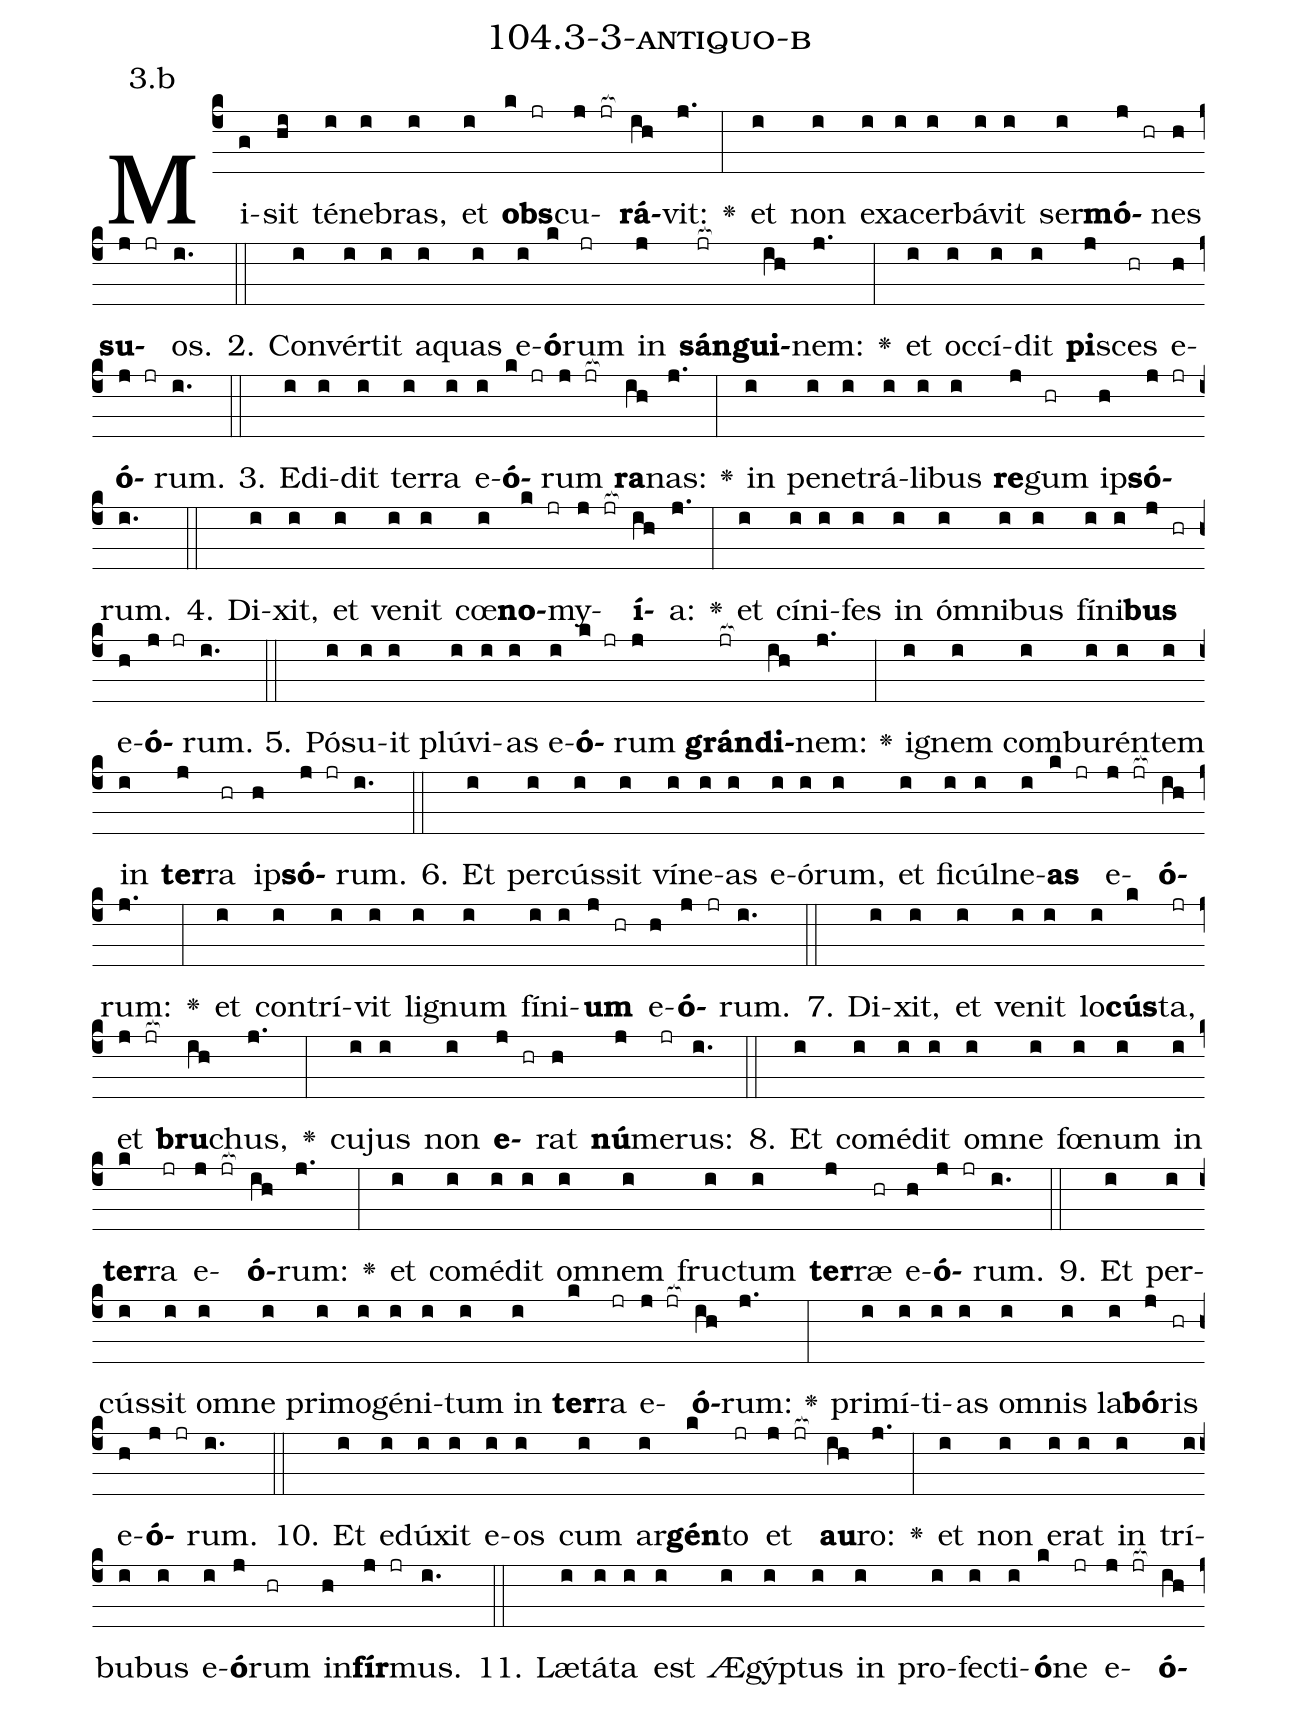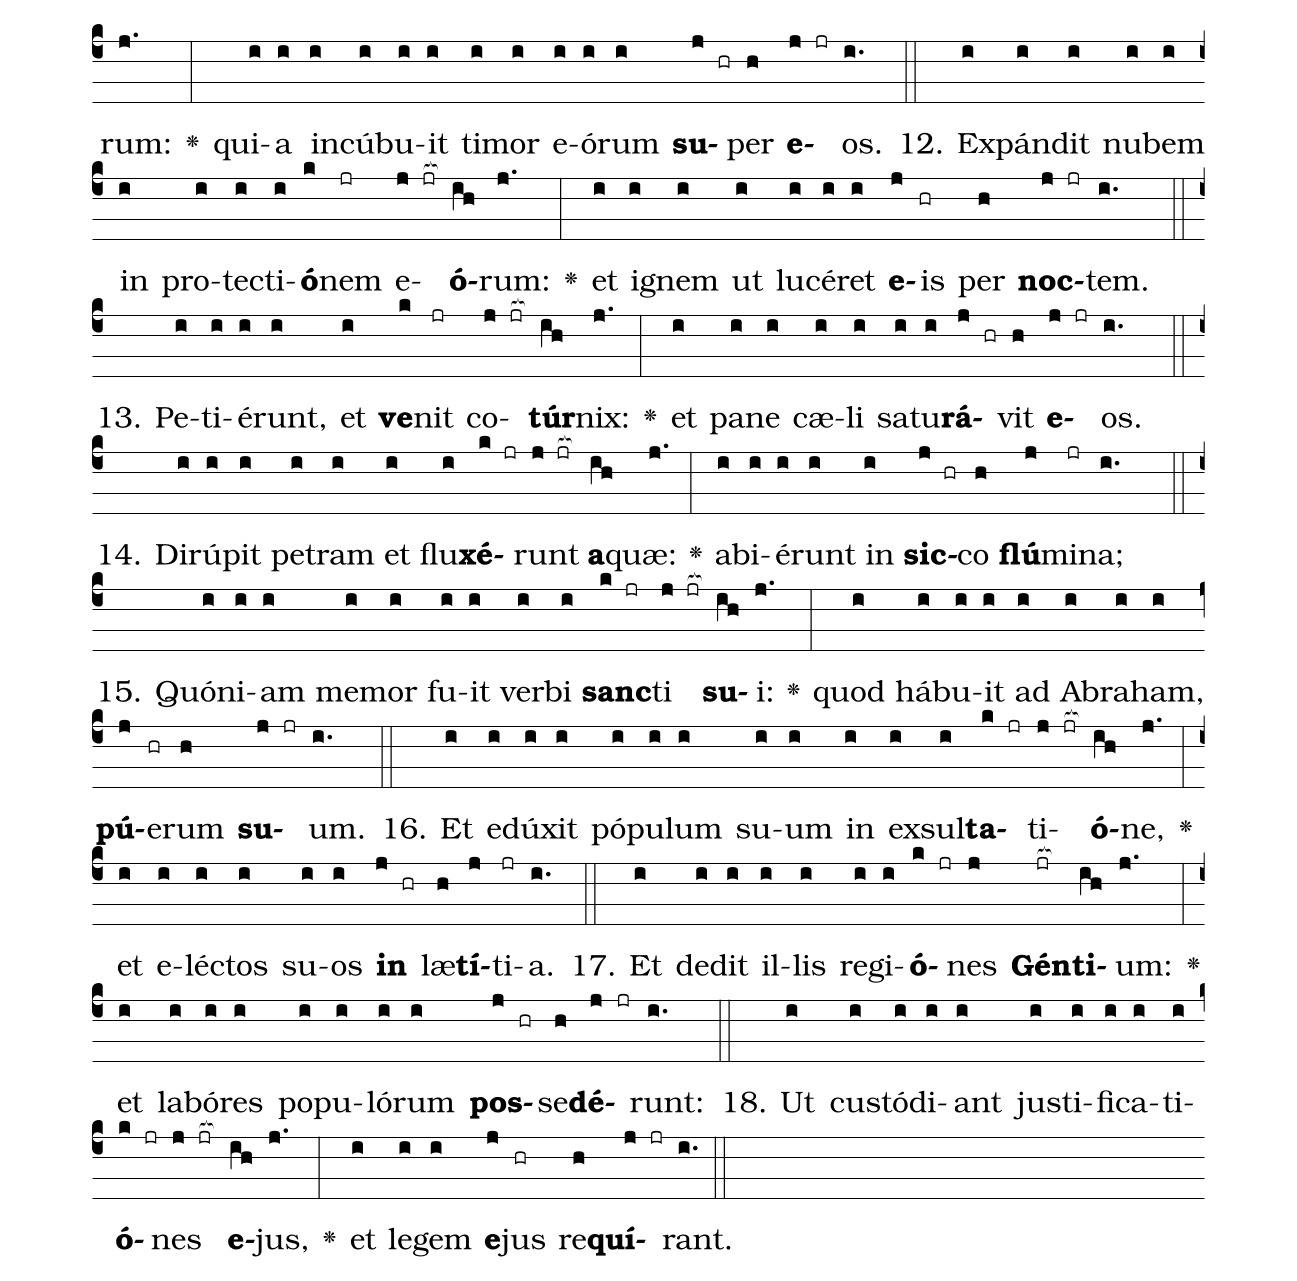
name: 104.3-3-antiquo-b;
annotation: 3.b;
%%
(c4)Mi(g)sit(hi) té(i)ne(i)bras,(i) et(i) <b>obs</b>(k jr)cu(j jr[ocb:1{])<b>rá</b>(ih[ocb:0}])vit:(j.) <v>\greheightstar</v>(:) et(i) non(i) ex(i)a(i)cer(i)bá(i)vit(i) ser(i)<b>mó</b>(j hr)nes(h) <b>su</b>(j jr)os.(i.) (::)
2. Con(i)vér(i)tit(i) a(i)quas(i) e(i)<b>ó</b>(k)rum(jr) in(j) <b>sán</b>(jr[ocb:1{])<b>gui</b>(ih[ocb:0}])nem:(j.) <v>\greheightstar</v>(:) et(i) oc(i)cí(i)dit(i) <b>pi</b>(j)sces(hr) e(h)<b>ó</b>(j jr)rum.(i.) (::)
3. E(i)di(i)dit(i) ter(i)ra(i) e(i)<b>ó</b>(k jr)rum(j jr[ocb:1{]) <b>ra</b>(ih[ocb:0}])nas:(j.) <v>\greheightstar</v>(:) in(i) pe(i)ne(i)trá(i)li(i)bus(i) <b>re</b>(j)gum(hr) ip(h)<b>só</b>(j jr)rum.(i.) (::)
4. Di(i)xit,(i) et(i) ve(i)nit(i) cœ(i)<b>no</b>(k jr)my(j jr[ocb:1{])<b>í</b>(ih[ocb:0}])a:(j.) <v>\greheightstar</v>(:) et(i) cí(i)ni(i)fes(i) in(i) óm(i)ni(i)bus(i) fí(i)ni(i)<b>bus</b>(j hr) e(h)<b>ó</b>(j jr)rum.(i.) (::)
5. Pó(i)su(i)it(i) plú(i)vi(i)as(i) e(i)<b>ó</b>(k jr)rum(j) <b>grán</b>(jr[ocb:1{])<b>di</b>(ih[ocb:0}])nem:(j.) <v>\greheightstar</v>(:) i(i)gnem(i) com(i)bu(i)rén(i)tem(i) in(i) <b>ter</b>(j)ra(hr) ip(h)<b>só</b>(j jr)rum.(i.) (::)
6. Et(i) per(i)cús(i)sit(i) ví(i)ne(i)as(i) e(i)ó(i)rum,(i) et(i) fi(i)cúl(i)ne(i)<b>as</b>(k jr) e(j jr[ocb:1{])<b>ó</b>(ih[ocb:0}])rum:(j.) <v>\greheightstar</v>(:) et(i) con(i)trí(i)vit(i) li(i)gnum(i) fí(i)ni(i)<b>um</b>(j hr) e(h)<b>ó</b>(j jr)rum.(i.) (::)
7. Di(i)xit,(i) et(i) ve(i)nit(i) lo(i)<b>cús</b>(k)ta,(jr) et(j jr[ocb:1{]) <b>bru</b>(ih[ocb:0}])chus,(j.) <v>\greheightstar</v>(:) cu(i)jus(i) non(i) <b>e</b>(j hr)rat(h) <b>nú</b>(j)me(jr)rus:(i.) (::)
8. Et(i) com(i)é(i)dit(i) om(i)ne(i) fœ(i)num(i) in(i) <b>ter</b>(k)ra(jr) e(j jr[ocb:1{])<b>ó</b>(ih[ocb:0}])rum:(j.) <v>\greheightstar</v>(:) et(i) com(i)é(i)dit(i) om(i)nem(i) fruc(i)tum(i) <b>ter</b>(j)ræ(hr) e(h)<b>ó</b>(j jr)rum.(i.) (::)
9. Et(i) per(i)cús(i)sit(i) om(i)ne(i) pri(i)mo(i)gé(i)ni(i)tum(i) in(i) <b>ter</b>(k)ra(jr) e(j jr[ocb:1{])<b>ó</b>(ih[ocb:0}])rum:(j.) <v>\greheightstar</v>(:) pri(i)mí(i)ti(i)as(i) om(i)nis(i) la(i)<b>bó</b>(j)ris(hr) e(h)<b>ó</b>(j jr)rum.(i.) (::)
10. Et(i) e(i)dú(i)xit(i) e(i)os(i) cum(i) ar(i)<b>gén</b>(k)to(jr) et(j jr[ocb:1{]) <b>au</b>(ih[ocb:0}])ro:(j.) <v>\greheightstar</v>(:) et(i) non(i) e(i)rat(i) in(i) trí(i)bu(i)bus(i) e(i)<b>ó</b>(j)rum(hr) in(h)<b>fír</b>(j jr)mus.(i.) (::)
11. Læ(i)tá(i)ta(i) est(i) Æ(i)gýp(i)tus(i) in(i) pro(i)fec(i)ti(i)<b>ó</b>(k)ne(jr) e(j jr[ocb:1{])<b>ó</b>(ih[ocb:0}])rum:(j.) <v>\greheightstar</v>(:) qui(i)a(i) in(i)cú(i)bu(i)it(i) ti(i)mor(i) e(i)ó(i)rum(i) <b>su</b>(j hr)per(h) <b>e</b>(j jr)os.(i.) (::)
12. Ex(i)pán(i)dit(i) nu(i)bem(i) in(i) pro(i)tec(i)ti(i)<b>ó</b>(k)nem(jr) e(j jr[ocb:1{])<b>ó</b>(ih[ocb:0}])rum:(j.) <v>\greheightstar</v>(:) et(i) i(i)gnem(i) ut(i) lu(i)cé(i)ret(i) <b>e</b>(j)is(hr) per(h) <b>noc</b>(j jr)tem.(i.) (::)
13. Pe(i)ti(i)é(i)runt,(i) et(i) <b>ve</b>(k)nit(jr) co(j jr[ocb:1{])<b>túr</b>(ih[ocb:0}])nix:(j.) <v>\greheightstar</v>(:) et(i) pa(i)ne(i) cæ(i)li(i) sa(i)tu(i)<b>rá</b>(j hr)vit(h) <b>e</b>(j jr)os.(i.) (::)
14. Di(i)rú(i)pit(i) pe(i)tram(i) et(i) flu(i)<b>xé</b>(k jr)runt(j jr[ocb:1{]) <b>a</b>(ih[ocb:0}])quæ:(j.) <v>\greheightstar</v>(:) ab(i)i(i)é(i)runt(i) in(i) <b>sic</b>(j hr)co(h) <b>flú</b>(j)mi(jr)na;(i.) (::)
15. Quón(i)i(i)am(i) me(i)mor(i) fu(i)it(i) ver(i)bi(i) <b>sanc</b>(k jr)ti(j jr[ocb:1{]) <b>su</b>(ih[ocb:0}])i:(j.) <v>\greheightstar</v>(:) quod(i) há(i)bu(i)it(i) ad(i) A(i)bra(i)ham,(i) <b>pú</b>(j)e(hr)rum(h) <b>su</b>(j jr)um.(i.) (::)
16. Et(i) e(i)dú(i)xit(i) pó(i)pu(i)lum(i) su(i)um(i) in(i) ex(i)sul(i)<b>ta</b>(k jr)ti(j jr[ocb:1{])<b>ó</b>(ih[ocb:0}])ne,(j.) <v>\greheightstar</v>(:) et(i) e(i)léc(i)tos(i) su(i)os(i) <b>in</b>(j hr) læ(h)<b>tí</b>(j)ti(jr)a.(i.) (::)
17. Et(i) de(i)dit(i) il(i)lis(i) re(i)gi(i)<b>ó</b>(k jr)nes(j) <b>Gén</b>(jr[ocb:1{])<b>ti</b>(ih[ocb:0}])um:(j.) <v>\greheightstar</v>(:) et(i) la(i)bó(i)res(i) po(i)pu(i)ló(i)rum(i) <b>pos</b>(j hr)se(h)<b>dé</b>(j jr)runt:(i.) (::)
18. Ut(i) cus(i)tó(i)di(i)ant(i) jus(i)ti(i)fi(i)ca(i)ti(i)<b>ó</b>(k jr)nes(j jr[ocb:1{]) <b>e</b>(ih[ocb:0}])jus,(j.) <v>\greheightstar</v>(:) et(i) le(i)gem(i) <b>e</b>(j)jus(hr) re(h)<b>quí</b>(j jr)rant.(i.) (::)
